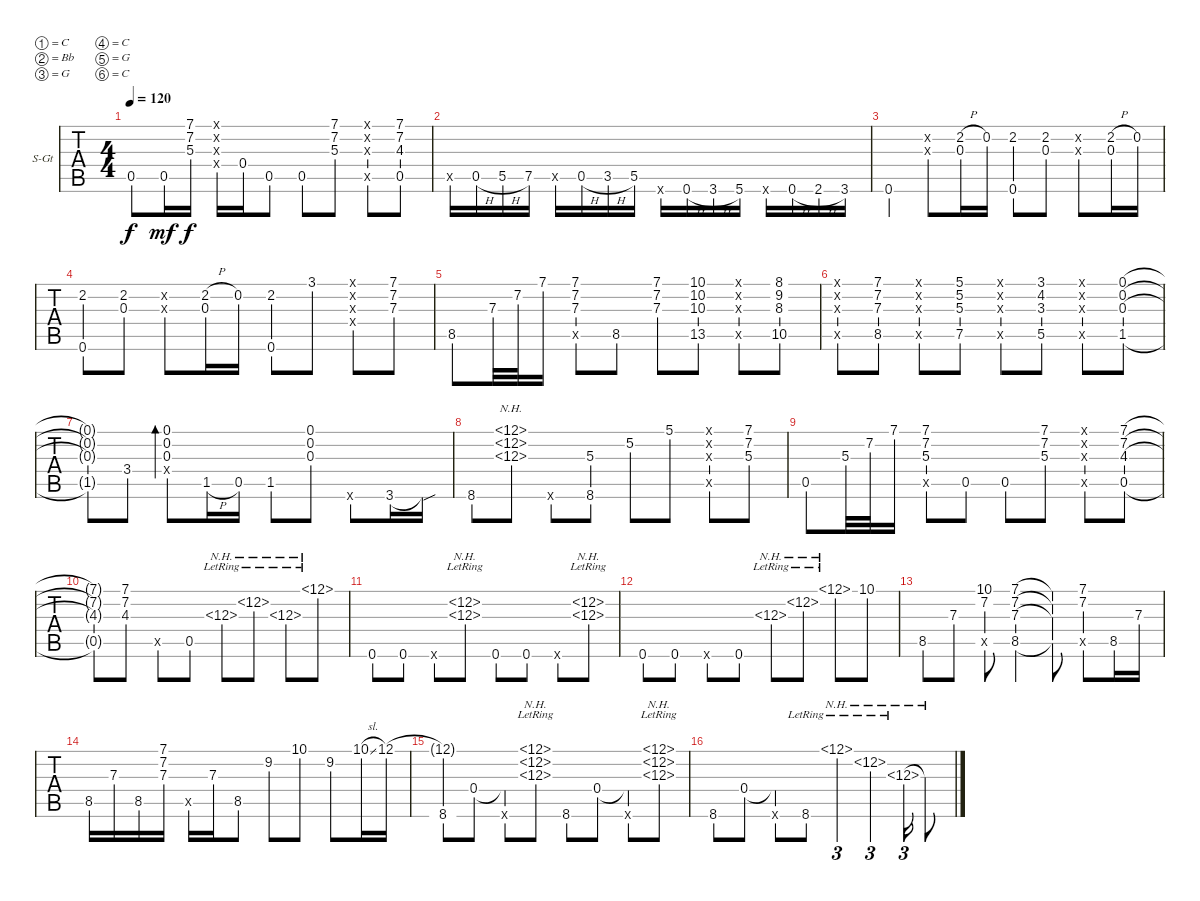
\bracketExtendMode groupsimilarinstruments
\firstSystemTrackNameOrientation horizontal
\otherSystemsTrackNameOrientation horizontal
\track ("Òô¹ì 1" "S-Gt") {instrument acousticguitarsteel}
\staff {tabs}
\tuning (C4 Bb3 G3 C3 G2 C2)
\ts (4 4)
\tempo 120
\clef g2
\ks c
0.5.8{dy f} 0.5.16{dy mf} (7.1 7.2 5.3).16{dy f} (7.1{x} 7.2{x} 5.3{x} 0.4{x}).16 0.4.16 0.5.8 0.5.8 (7.1 7.2 5.3).8 (0.3{x} 0.5{x} 0.1{x} 0.2{x}).8 (7.1 7.2 4.3 0.5).8 |
0.5{ac x}.16 0.5{h}.16 5.5{h}.16 7.5.16 0.5{ac x}.16 0.5{h}.16 3.5{h}.16 5.5.16 0.6{ac x}.16 0.6{h}.16 3.6{h}.16 5.6.16 0.6{ac x}.16 0.6{h}.16 2.6{h}.16 3.6.16 |
0.6.4 (2.2{x} 0.3{x}).8 (2.2{h} 0.3).16 0.2.16 (2.2 0.6).8 (2.2 0.3).8 (0.2{x} 0.3{x}).8 (2.2{h} 0.3).16 0.2.16 |
(2.2 0.6).8 (2.2 0.3).8 (0.2{x} 0.3{x}).8 (2.2{h} 0.3).16 0.2.16 (2.2 0.6).8 3.1{lf 4}.8 (0.4{x} 0.1{x} 0.2{x} 0.3{x}).8 (7.1 7.2 7.3).8 |
8.5.8 7.3.32 7.2.32 7.1.16 (7.1 7.2 7.3 0.5{x}).8 8.5.8 (7.1 7.2 7.3).8 (10.1 10.2 10.3 13.5).8 (0.3{x} 0.2{x} 0.1{x} 0.5{x}).8 (8.1 9.2 8.3 10.5).8 |
(0.3{x} 0.1{x} 0.2{x} 0.5{x}).8 (7.1 7.2 7.3 8.5).8 (0.3{x} 0.5{x} 0.2{x} 0.1{x}).8 (5.1 5.2 5.3 7.5).8 (0.3{x} 0.1{x} 0.2{x} 0.5{x}).8 (3.1 4.2 3.3 5.5).8 (0.5{x} 0.2{x} 0.1{x} 0.3{x}).8 (0.1 0.2 0.3 1.5).8 |
(0.3{t} 0.1{t} 0.2{t} 1.5{t}).8 3.4.8 (0.3 0.4{x} 0.2 0.1).8{bd 58} 1.5{h}.16 0.5.16 1.5.8 (0.1 0.2 0.3).8 0.6{x}.8 3.6.16 3.6{sou t}.16 |
8.6{ac}.8 (12.1{nh ac} 12.2{nh ac} 12.3{nh ac}).8 0.6{x}.8 (5.3 8.6).8 5.2.8 5.1.8 (0.5{x} 0.1{x} 0.2{x} 0.3{x}).8 (7.1 7.2 5.3).8 |
0.5.8 5.3.32 7.2.32 7.1.16 (5.3 7.2 7.1 0.5{x}).8 0.5.8 0.5.8 (7.1 7.2 5.3).8 (0.3{x} 0.1{x} 0.2{x} 0.5{x}).8 (7.1 7.2 4.3 0.5).8 |
(4.3{t} 7.1{t} 7.2{t} 0.5{t}).8 (7.1 7.2 4.3).8 0.5{ac x}.8 0.5.8 12.3{nh ac lr}.8 12.2{nh ac lr}.8 12.3{nh ac lr}.8 12.1{nh ac lr}.8 |
\scale
0.363883 0.6.8 0.6.8 0.6{ac x}.8 (12.2{nh ac lr} 12.3{nh}).8 0.6.8 0.6.8 0.6{ac x}.8 (12.2{nh ac lr} 12.3{nh ac}).8 |
\scale
0.361569 0.6.8 0.6.8 0.6{x}.8 0.6.8 12.3{nh ac lr}.8 12.2{nh ac lr}.8 12.1{nh ac lr}.8 10.1{lf 5}.8 |
\scale
0.274638 8.5.8 7.3.8 (7.2 10.1 0.5{x}).8 (7.1 7.2 7.3 8.5).4 (7.3{t} 7.1{t} 7.2{t} 8.5{t}).8 (7.1 7.2 0.5{x}).8 8.5.16 7.3.16 |
\scale
0.342542 8.5.16 7.3.16 8.5.16 (7.1 7.2 7.3).16 0.5{ac x}.16 7.3.16 8.5.8 9.2.8 10.1.8 9.2.8 10.1{sl}.16 12.1.16 |
\scale
0.318065 (8.6 12.1{t}).8 0.4.8 (0.6{ac x} 0.4{t}).8 (12.1{nh ac lr} 12.2{nh ac lr} 12.3{nh ac lr}).8 8.6.8 0.4.8 (0.6{ac x} 0.4{t}).8 (12.1{nh ac lr} 12.2{nh ac lr} 12.3{nh ac lr}).8 |
\scale
0.339279 8.6.8 0.4.8 (0.6{x} 0.4{t}).8 8.6{lr}.8 12.1{nh ac lr}.4{tu (3 2)} 12.2{nh ac lr}.4{tu (3 2)} 12.3{nh ac lr}.16{tu (3 2)} 12.3{nh t}.8
